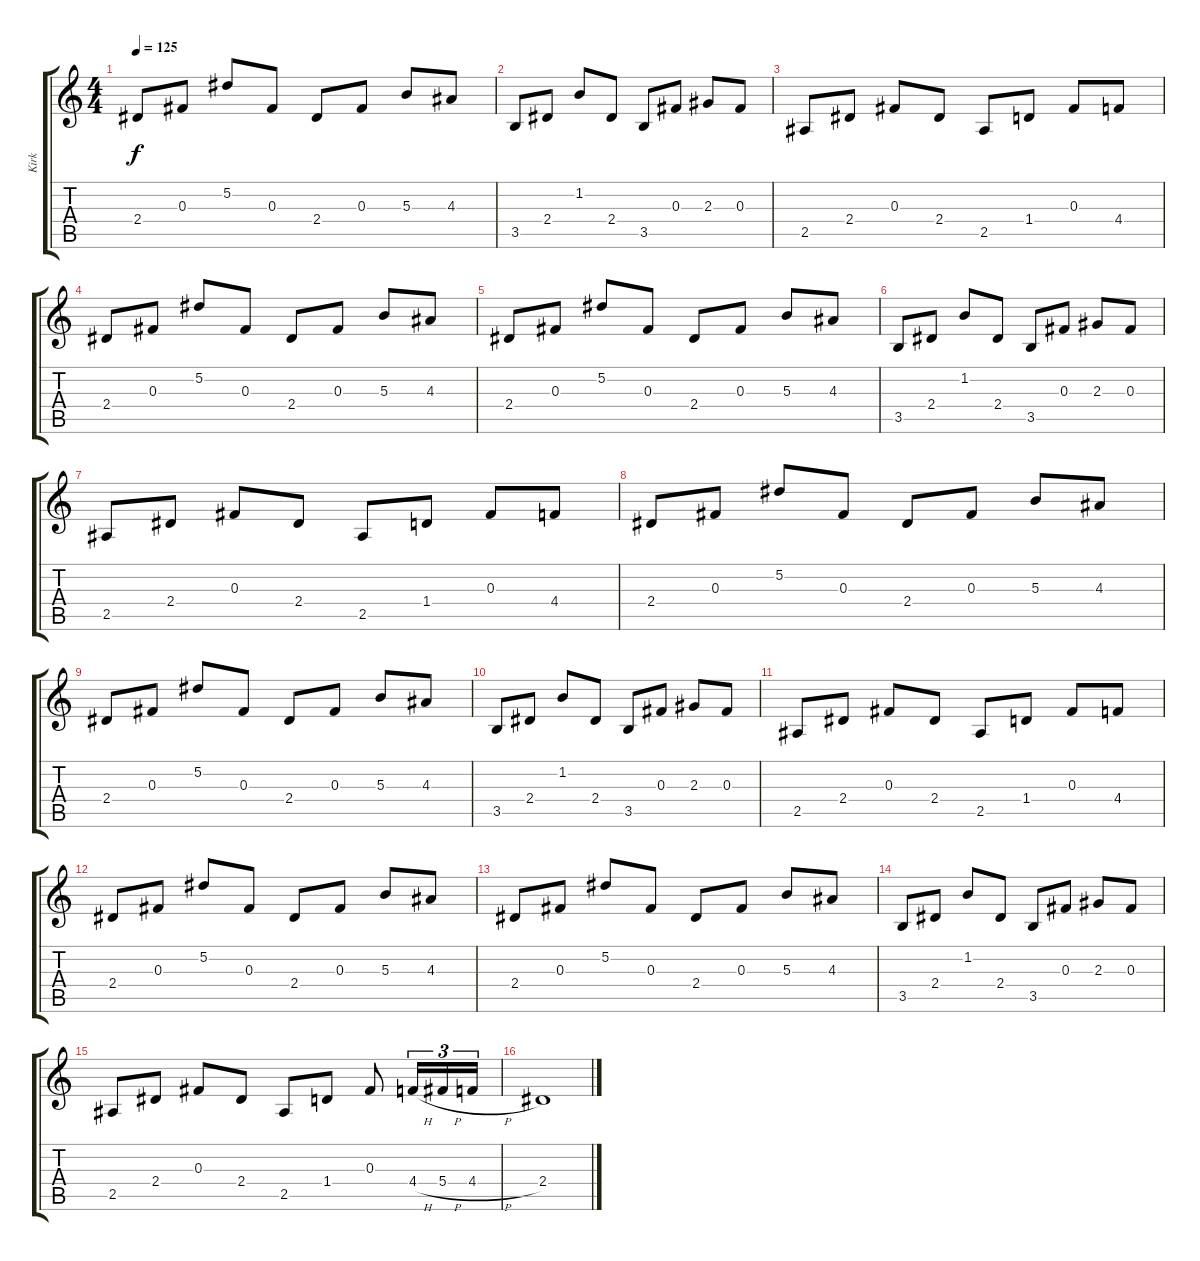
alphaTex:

\track ("Kirk" "Kirk") {instrument electricguitarclean}
\staff {score tabs}
\tuning (Eb4 Bb3 Gb3 Db3 Ab2 Eb2) {hide}
\ts (4 4)
\tempo 125
\clef g2
\ks c
2.4.8{dy f} 0.3.8 5.2.8 0.3.8 2.4.8 0.3.8 5.3.8 4.3.8 |
3.5.8 2.4.8 1.2.8 2.4.8 3.5.8 0.3.8 2.3.8 0.3.8 |
2.5.8 2.4.8 0.3.8 2.4.8 2.5.8 1.4.8 0.3.8 4.4.8 |
2.4.8 0.3.8 5.2.8 0.3.8 2.4.8 0.3.8 5.3.8 4.3.8 |
2.4.8 0.3.8 5.2.8 0.3.8 2.4.8 0.3.8 5.3.8 4.3.8 |
3.5.8 2.4.8 1.2.8 2.4.8 3.5.8 0.3.8 2.3.8 0.3.8 |
2.5.8 2.4.8 0.3.8 2.4.8 2.5.8 1.4.8 0.3.8 4.4.8 |
2.4.8 0.3.8 5.2.8 0.3.8 2.4.8 0.3.8 5.3.8 4.3.8 |
2.4.8 0.3.8 5.2.8 0.3.8 2.4.8 0.3.8 5.3.8 4.3.8 |
3.5.8 2.4.8 1.2.8 2.4.8 3.5.8 0.3.8 2.3.8 0.3.8 |
2.5.8 2.4.8 0.3.8 2.4.8 2.5.8 1.4.8 0.3.8 4.4.8 |
2.4.8 0.3.8 5.2.8 0.3.8 2.4.8 0.3.8 5.3.8 4.3.8 |
2.4.8 0.3.8 5.2.8 0.3.8 2.4.8 0.3.8 5.3.8 4.3.8 |
3.5.8 2.4.8 1.2.8 2.4.8 3.5.8 0.3.8 2.3.8 0.3.8 |
2.5.8 2.4.8 0.3.8 2.4.8 2.5.8 1.4.8 0.3.8 4.4{h}.16{tu (3 2)} 5.4{h}.16{tu (3 2)} 4.4{h}.16{tu (3 2)} |
2.4.1
